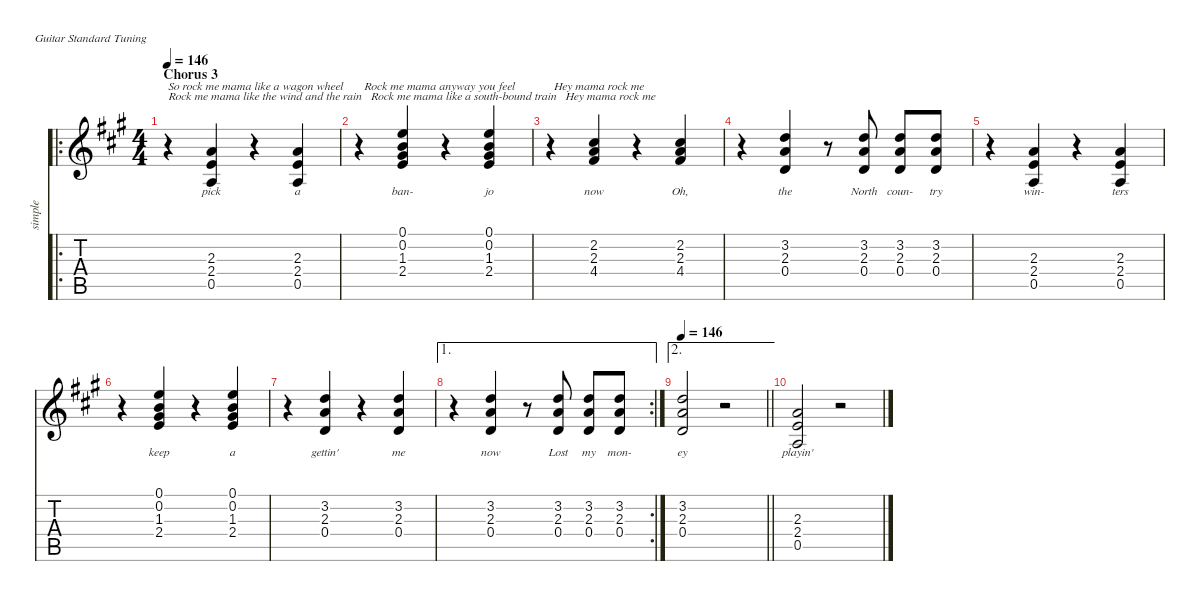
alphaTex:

\defaultSystemsLayout 4
\hideDynamics
\bracketExtendMode nobrackets
\otherSystemsTrackNameOrientation horizontal
\track ("Guitar - simple" "simple") {defaultSystemsLayout 8 mute instrument acousticguitarsteel}
\staff {score tabs}
\tuning (E4 B3 G3 D3 A2 E2)
\ro
\ts (4 4)
\section ("" "Chorus 3")
\tempo 146
\clef g2
\ks a
r.4{txt "So rock me mama like a wagon wheel       Rock me mama anyway you feel             Hey mama rock me\nRock me mama like the wind and the rain   Rock me mama like a south-bound train   Hey mama rock me" dy f beam Down} (2.3{acc forcenatural} 2.4{acc forcenatural} 0.5{acc forcenatural}).4{lyrics (0 "pick") lyrics (1 "") lyrics (2 "") lyrics (3 "") lyrics (4 "") beam Up} r.4{beam Up} (2.3{acc forcenatural} 2.4{acc forcenatural} 0.5{acc forcenatural}).4{lyrics (0 "a") lyrics (1 "") lyrics (2 "") lyrics (3 "") lyrics (4 "") beam Up} |
r.4{beam Down} (0.2{acc forcenatural} 1.3{acc #} 2.4{acc forcenatural} 0.1{acc forcenatural}).4{lyrics (0 "ban-") lyrics (1 "") lyrics (2 "") lyrics (3 "") lyrics (4 "") beam Up} r.4{beam Up} (0.1{acc forcenatural} 0.2{acc forcenatural} 1.3{acc #} 2.4{acc forcenatural}).4{lyrics (0 "jo") lyrics (1 "") lyrics (2 "") lyrics (3 "") lyrics (4 "") beam Up} |
r.4{beam Down} (2.2{acc #} 2.3{acc forcenatural} 4.4{acc #}).4{lyrics (0 "now") lyrics (1 "") lyrics (2 "") lyrics (3 "") lyrics (4 "") beam Up} r.4{beam Up} (2.2{acc #} 2.3{acc forcenatural} 4.4{acc #}).4{lyrics (0 "Oh,") lyrics (1 "") lyrics (2 "") lyrics (3 "") lyrics (4 "") beam Up} |
r.4{beam Down} (3.2{acc forcenatural} 2.3{acc forcenatural} 0.4{acc forcenatural}).4{lyrics (0 "the") lyrics (1 "") lyrics (2 "") lyrics (3 "") lyrics (4 "") beam Up} r.8{beam Up} (3.2{acc forcenatural} 2.3{acc forcenatural} 0.4{acc forcenatural}).8{lyrics (0 "North") lyrics (1 "") lyrics (2 "") lyrics (3 "") lyrics (4 "") beam Up} (3.2{acc forcenatural} 2.3{acc forcenatural} 0.4{acc forcenatural}).8{lyrics (0 "coun-") lyrics (1 "") lyrics (2 "") lyrics (3 "") lyrics (4 "") beam Up} (3.2{acc forcenatural} 2.3{acc forcenatural} 0.4{acc forcenatural}).8{lyrics (0 "try") lyrics (1 "") lyrics (2 "") lyrics (3 "") lyrics (4 "") beam Up} |
r.4{beam Down} (2.3{acc forcenatural} 2.4{acc forcenatural} 0.5{acc forcenatural}).4{lyrics (0 "win-") lyrics (1 "") lyrics (2 "") lyrics (3 "") lyrics (4 "") beam Up} r.4{beam Up} (2.3{acc forcenatural} 2.4{acc forcenatural} 0.5{acc forcenatural}).4{lyrics (0 "ters") lyrics (1 "") lyrics (2 "") lyrics (3 "") lyrics (4 "") beam Up} |
r.4{beam Down} (0.1{acc forcenatural} 0.2{acc forcenatural} 1.3{acc #} 2.4{acc forcenatural}).4{lyrics (0 "keep") lyrics (1 "") lyrics (2 "") lyrics (3 "") lyrics (4 "") beam Up} r.4{beam Up} (0.1{acc forcenatural} 0.2{acc forcenatural} 1.3{acc #} 2.4{acc forcenatural}).4{lyrics (0 "a") lyrics (1 "") lyrics (2 "") lyrics (3 "") lyrics (4 "") beam Up} |
r.4{beam Down} (3.2{acc forcenatural} 2.3{acc forcenatural} 0.4{acc forcenatural}).4{lyrics (0 "gettin'") lyrics (1 "") lyrics (2 "") lyrics (3 "") lyrics (4 "") beam Up} r.4{beam Up} (3.2{acc forcenatural} 2.3{acc forcenatural} 0.4{acc forcenatural}).4{lyrics (0 "me") lyrics (1 "") lyrics (2 "") lyrics (3 "") lyrics (4 "") beam Up} |
\ae 1
\rc 2
r.4{beam Down} (3.2{acc forcenatural} 2.3{acc forcenatural} 0.4{acc forcenatural}).4{lyrics (0 "now") lyrics (1 "") lyrics (2 "") lyrics (3 "") lyrics (4 "") beam Up} r.8{beam Up} (3.2{acc forcenatural} 2.3{acc forcenatural} 0.4{acc forcenatural}).8{lyrics (0 "Lost") lyrics (1 "") lyrics (2 "") lyrics (3 "") lyrics (4 "") beam Up} (3.2{acc forcenatural} 2.3{acc forcenatural} 0.4{acc forcenatural}).8{lyrics (0 "my") lyrics (1 "") lyrics (2 "") lyrics (3 "") lyrics (4 "") beam Up} (3.2{acc forcenatural} 2.3{acc forcenatural} 0.4{acc forcenatural}).8{lyrics (0 "mon-") lyrics (1 "") lyrics (2 "") lyrics (3 "") lyrics (4 "") beam Up} |
\ae 2
\tempo 146
\tempo (75 0.875 hide)
\barLineRight lightlight
(3.2{acc forcenatural} 2.3{acc forcenatural} 0.4{acc forcenatural}).2{lyrics (0 "ey") lyrics (1 "") lyrics (2 "") lyrics (3 "") lyrics (4 "") dy mf beam Up} r.2{beam Up} |
(2.3{acc forcenatural} 2.4{acc forcenatural} 0.5{acc forcenatural}).2{lyrics (0 "playin'") lyrics (1 "") lyrics (2 "") lyrics (3 "") lyrics (4 "") beam Up} r.2{beam Up}
